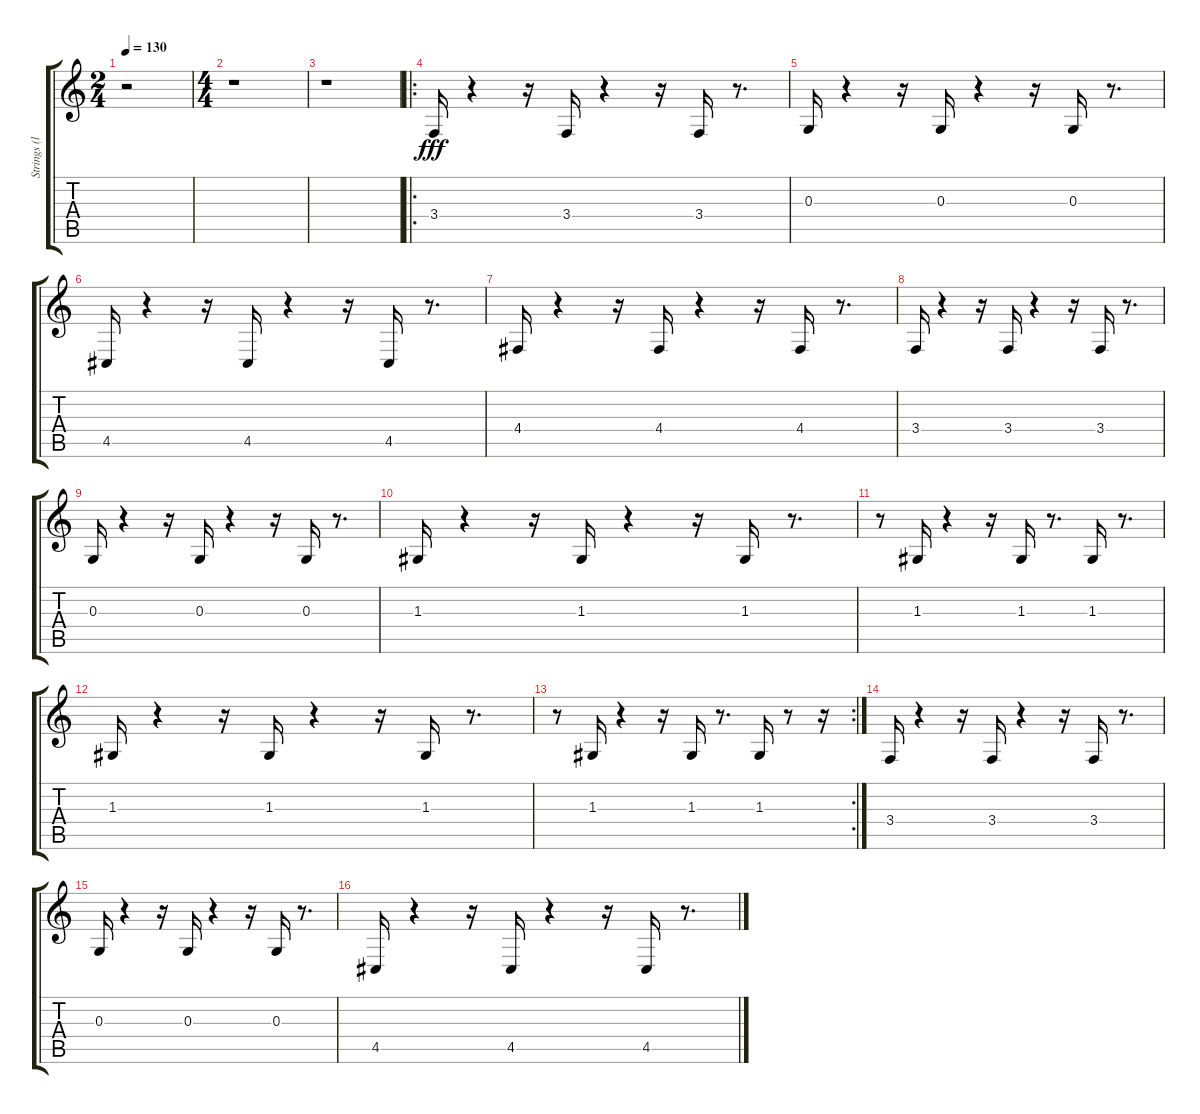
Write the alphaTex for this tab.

\track ("Strings (low)" "Strings (l") {instrument stringensemble1}
\staff {score tabs}
\tuning (E4 B3 G3 D3 A2 E2) {hide}
\ts (2 4)
\tempo 130
\clef g2
\ks aminor
r.2{dy fff instrument stringensemble1} |
\ts (4 4)
r.1 |
r.1 |
\ro
\ks c
3.4.16 r.4 r.16 3.4.16 r.4 r.16 3.4.16 r.8{d} |
0.3.16 r.4 r.16 0.3.16 r.4 r.16 0.3.16 r.8{d} |
4.5.16 r.4 r.16 4.5.16 r.4 r.16 4.5.16 r.8{d} |
4.4.16 r.4 r.16 4.4.16 r.4 r.16 4.4.16 r.8{d} |
3.4.16 r.4 r.16 3.4.16 r.4 r.16 3.4.16 r.8{d} |
0.3.16 r.4 r.16 0.3.16 r.4 r.16 0.3.16 r.8{d} |
\ks aminor
1.3.16 r.4 r.16 1.3.16 r.4 r.16 1.3.16 r.8{d} |
r.8 1.3.16 r.4 r.16 1.3.16 r.8{d} 1.3.16 r.8{d} |
1.3.16 r.4 r.16 1.3.16 r.4 r.16 1.3.16 r.8{d} |
\rc 2
r.8 1.3.16 r.4 r.16 1.3.16 r.8{d} 1.3.16 r.8 r.16 |
\ks c
3.4.16 r.4 r.16 3.4.16 r.4 r.16 3.4.16 r.8{d} |
0.3.16 r.4 r.16 0.3.16 r.4 r.16 0.3.16 r.8{d} |
4.5.16 r.4 r.16 4.5.16 r.4 r.16 4.5.16 r.8{d}
